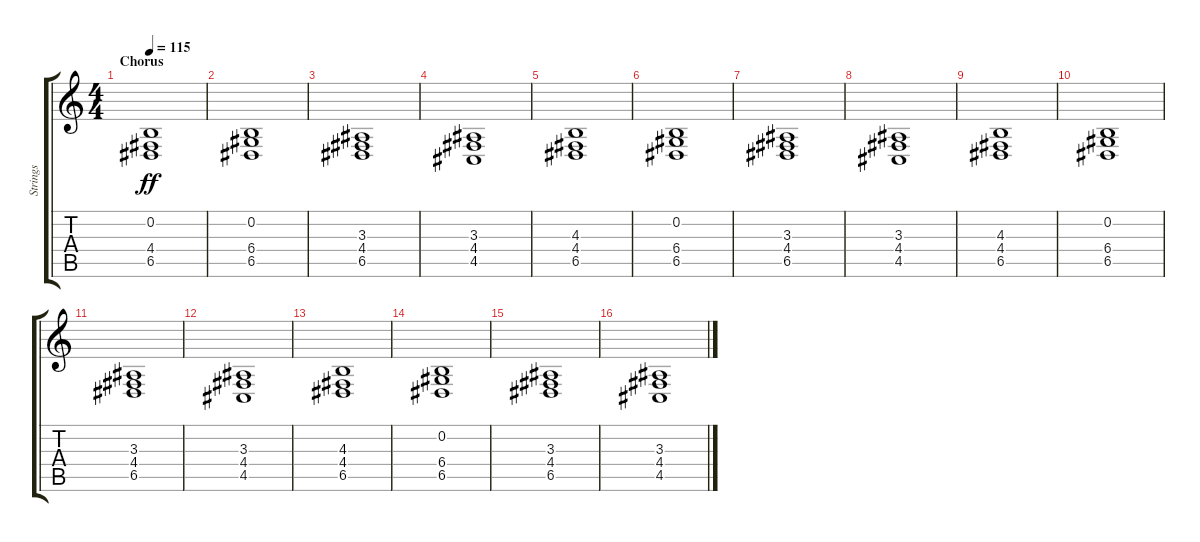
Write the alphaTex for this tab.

\track ("Strings" "Strings") {instrument synthstrings1}
\staff {score tabs}
\tuning (E4 B3 G3 D3 A2 E2) {hide}
\ts (4 4)
\section ("" "Chorus")
\tempo 115
\clef g2
\ks c
(0.2 4.4 6.5).1{dy ff} |
(0.2 6.4 6.5).1 |
(3.3 4.4 6.5).1 |
(3.3 4.4 4.5).1 |
(4.3 4.4 6.5).1 |
(0.2 6.4 6.5).1 |
(3.3 4.4 6.5).1 |
(3.3 4.4 4.5).1 |
(4.3 4.4 6.5).1 |
(0.2 6.4 6.5).1 |
(3.3 4.4 6.5).1 |
(3.3 4.4 4.5).1 |
(4.3 4.4 6.5).1 |
(0.2 6.4 6.5).1 |
(3.3 4.4 6.5).1 |
(3.3 4.4 4.5).1
